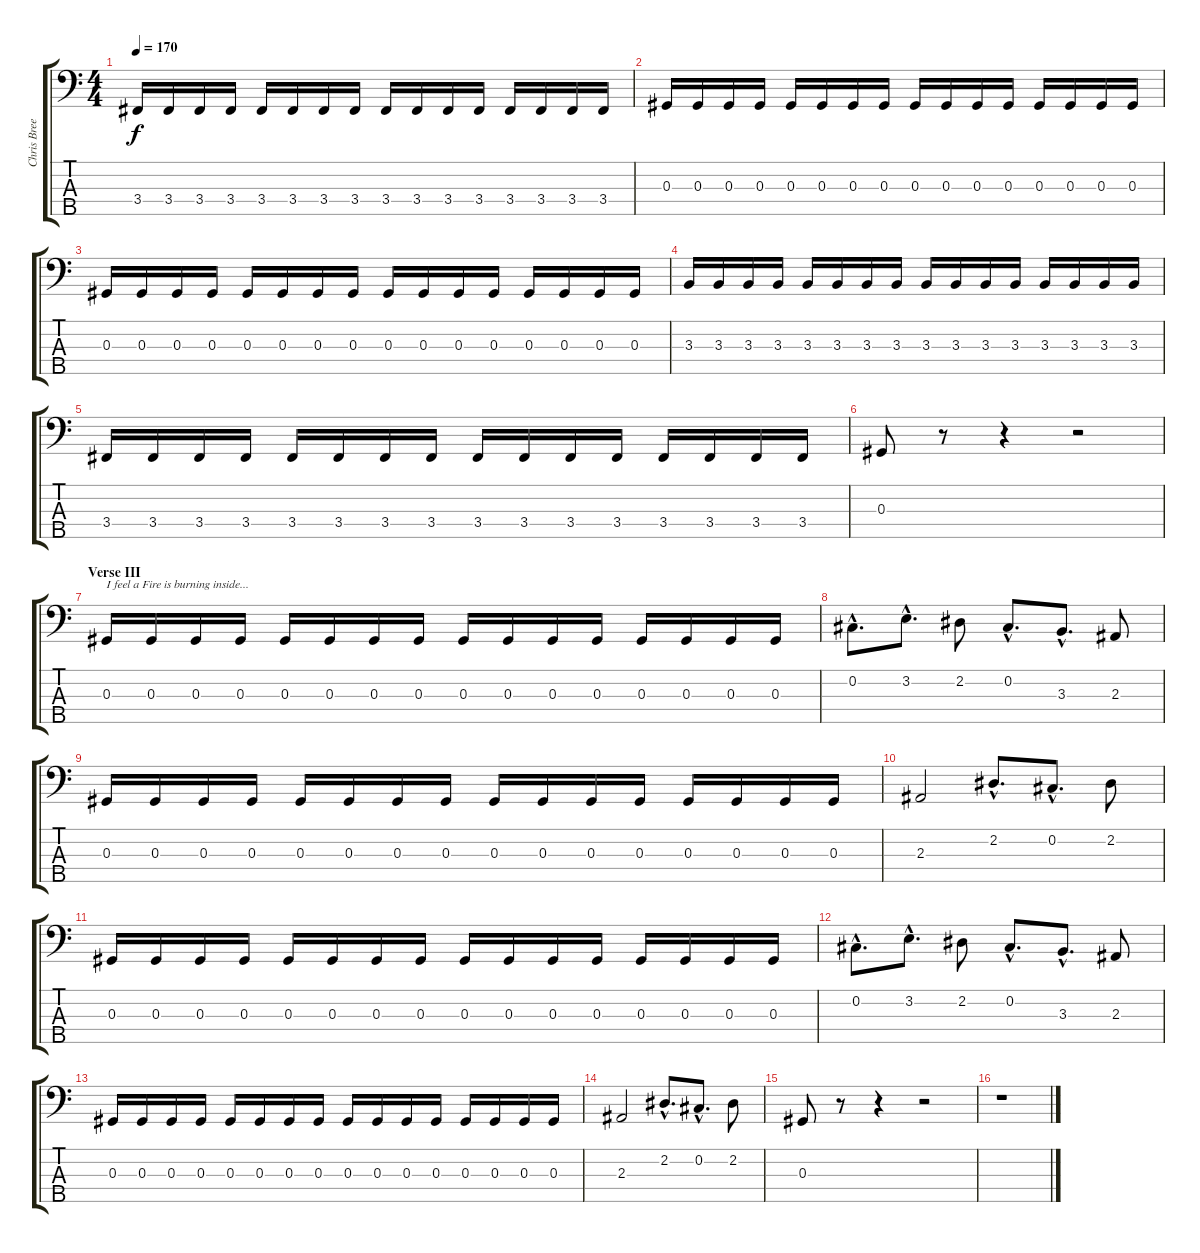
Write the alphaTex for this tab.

\track ("Chris Breeze" "Chris Bree") {instrument electricbassfinger}
\staff {score tabs}
\tuning (Gb2 Db2 Ab1 Eb1 Bb0) {hide}
\ts (4 4)
\tempo 170
\clef f4
\ks c
3.4.16{dy f} 3.4.16 3.4.16 3.4.16 3.4.16 3.4.16 3.4.16 3.4.16 3.4.16 3.4.16 3.4.16 3.4.16 3.4.16 3.4.16 3.4.16 3.4.16 |
0.3.16 0.3.16 0.3.16 0.3.16 0.3.16 0.3.16 0.3.16 0.3.16 0.3.16 0.3.16 0.3.16 0.3.16 0.3.16 0.3.16 0.3.16 0.3.16 |
0.3.16 0.3.16 0.3.16 0.3.16 0.3.16 0.3.16 0.3.16 0.3.16 0.3.16 0.3.16 0.3.16 0.3.16 0.3.16 0.3.16 0.3.16 0.3.16 |
3.3.16 3.3.16 3.3.16 3.3.16 3.3.16 3.3.16 3.3.16 3.3.16 3.3.16 3.3.16 3.3.16 3.3.16 3.3.16 3.3.16 3.3.16 3.3.16 |
3.4.16 3.4.16 3.4.16 3.4.16 3.4.16 3.4.16 3.4.16 3.4.16 3.4.16 3.4.16 3.4.16 3.4.16 3.4.16 3.4.16 3.4.16 3.4.16 |
0.3.8 r.8 r.4 r.2 |
\section ("" "Verse III")
0.3.16{txt "I feel a Fire is burning inside..."} 0.3.16 0.3.16 0.3.16 0.3.16 0.3.16 0.3.16 0.3.16 0.3.16 0.3.16 0.3.16 0.3.16 0.3.16 0.3.16 0.3.16 0.3.16 |
0.2{hac}.8{d} 3.2{hac}.8{d} 2.2.8 0.2{hac}.8{d} 3.3{hac}.8{d} 2.3.8 |
0.3.16 0.3.16 0.3.16 0.3.16 0.3.16 0.3.16 0.3.16 0.3.16 0.3.16 0.3.16 0.3.16 0.3.16 0.3.16 0.3.16 0.3.16 0.3.16 |
2.3.2 2.2{hac}.8{d} 0.2{hac}.8{d} 2.2.8 |
0.3.16 0.3.16 0.3.16 0.3.16 0.3.16 0.3.16 0.3.16 0.3.16 0.3.16 0.3.16 0.3.16 0.3.16 0.3.16 0.3.16 0.3.16 0.3.16 |
0.2{hac}.8{d} 3.2{hac}.8{d} 2.2.8 0.2{hac}.8{d} 3.3{hac}.8{d} 2.3.8 |
0.3.16 0.3.16 0.3.16 0.3.16 0.3.16 0.3.16 0.3.16 0.3.16 0.3.16 0.3.16 0.3.16 0.3.16 0.3.16 0.3.16 0.3.16 0.3.16 |
2.3.2 2.2{hac}.8{d} 0.2{hac}.8{d} 2.2.8 |
0.3.8 r.8 r.4 r.2 |
r.1
